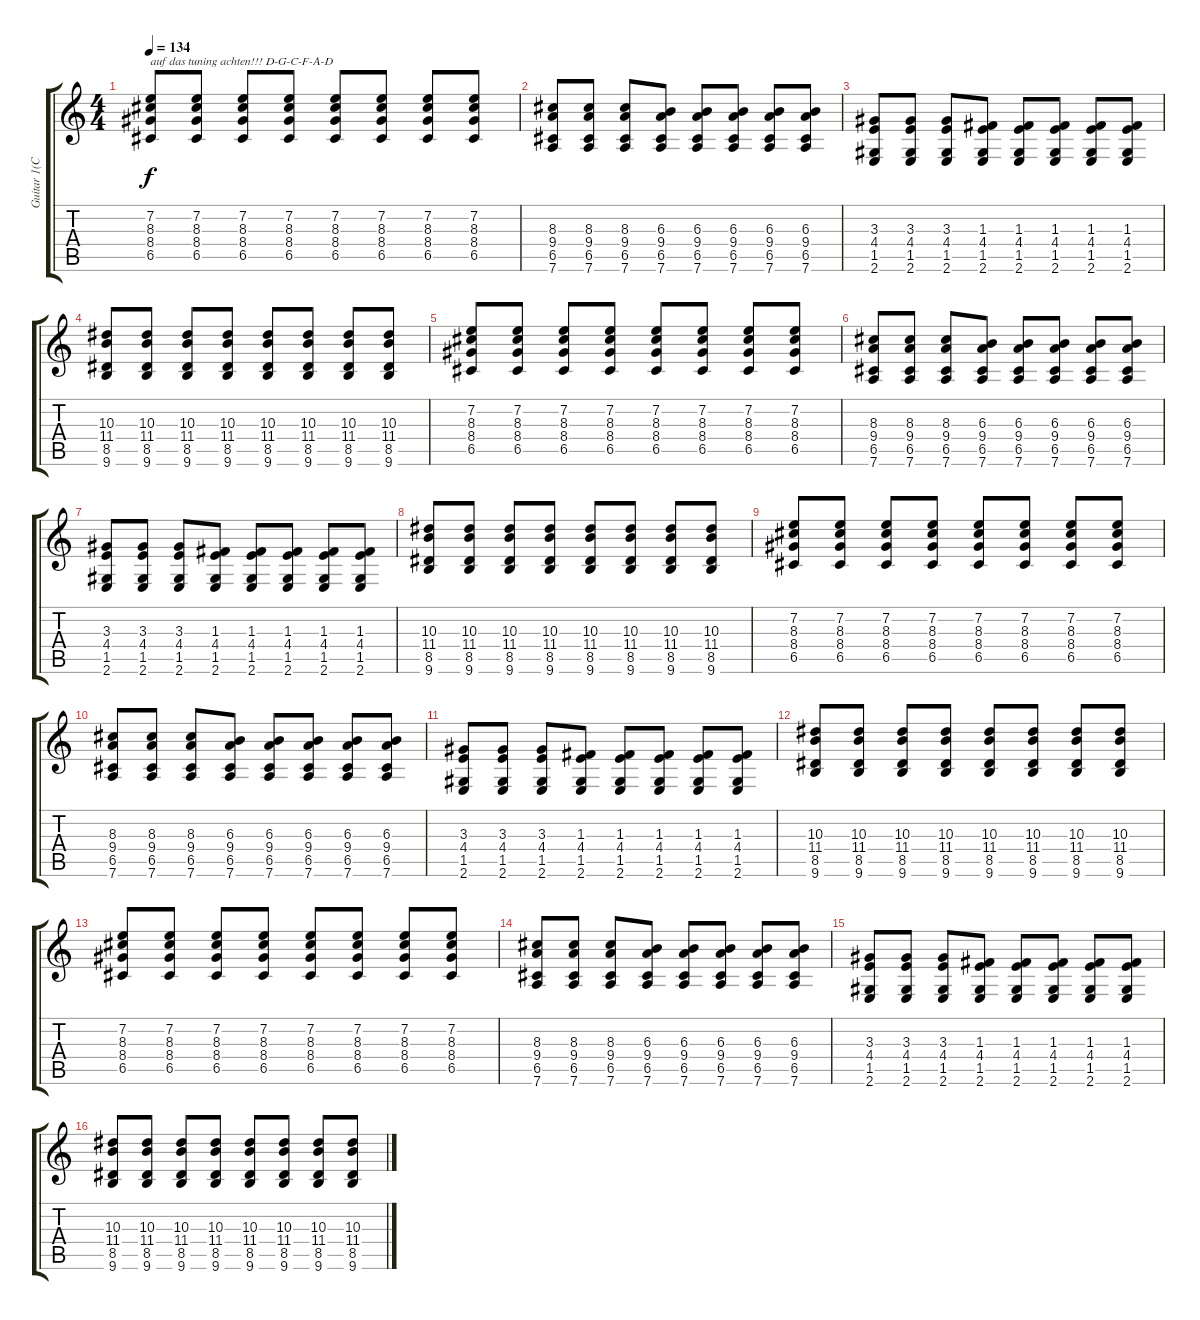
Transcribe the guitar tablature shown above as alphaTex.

\track ("Guitar 1(Christian)" "Guitar 1(C") {instrument electricguitarclean}
\staff {score tabs}
\tuning (D4 A3 F3 C3 G2 D2) {hide}
\ts (4 4)
\tempo 134
\clef g2
\ks c
(7.2 8.3 8.4 6.5).8{txt "auf das tuning achten!!! D-G-C-F-A-D" dy f instrument electricguitarclean} (7.2 8.3 8.4 6.5).8 (7.2 8.3 8.4 6.5).8 (7.2 8.3 8.4 6.5).8 (7.2 8.3 8.4 6.5).8 (7.2 8.3 8.4 6.5).8 (7.2 8.3 8.4 6.5).8 (7.2 8.3 8.4 6.5).8 |
(8.3 9.4 6.5 7.6).8 (8.3 9.4 6.5 7.6).8 (8.3 9.4 6.5 7.6).8 (6.3 9.4 6.5 7.6).8 (6.3 9.4 6.5 7.6).8 (6.3 9.4 6.5 7.6).8 (6.3 9.4 6.5 7.6).8 (6.3 9.4 6.5 7.6).8 |
(3.3 4.4 1.5 2.6).8 (3.3 4.4 1.5 2.6).8 (3.3 4.4 1.5 2.6).8 (1.3 4.4 1.5 2.6).8 (1.3 4.4 1.5 2.6).8 (1.3 4.4 1.5 2.6).8 (1.3 4.4 1.5 2.6).8 (1.3 4.4 1.5 2.6).8 |
(10.3 11.4 8.5 9.6).8 (10.3 11.4 8.5 9.6).8 (10.3 11.4 8.5 9.6).8 (10.3 11.4 8.5 9.6).8 (10.3 11.4 8.5 9.6).8 (10.3 11.4 8.5 9.6).8 (10.3 11.4 8.5 9.6).8 (10.3 11.4 8.5 9.6).8 |
(7.2 8.3 8.4 6.5).8 (7.2 8.3 8.4 6.5).8 (7.2 8.3 8.4 6.5).8 (7.2 8.3 8.4 6.5).8 (7.2 8.3 8.4 6.5).8 (7.2 8.3 8.4 6.5).8 (7.2 8.3 8.4 6.5).8 (7.2 8.3 8.4 6.5).8 |
(8.3 9.4 6.5 7.6).8 (8.3 9.4 6.5 7.6).8 (8.3 9.4 6.5 7.6).8 (6.3 9.4 6.5 7.6).8 (6.3 9.4 6.5 7.6).8 (6.3 9.4 6.5 7.6).8 (6.3 9.4 6.5 7.6).8 (6.3 9.4 6.5 7.6).8 |
(3.3 4.4 1.5 2.6).8 (3.3 4.4 1.5 2.6).8 (3.3 4.4 1.5 2.6).8 (1.3 4.4 1.5 2.6).8 (1.3 4.4 1.5 2.6).8 (1.3 4.4 1.5 2.6).8 (1.3 4.4 1.5 2.6).8 (1.3 4.4 1.5 2.6).8 |
(10.3 11.4 8.5 9.6).8 (10.3 11.4 8.5 9.6).8 (10.3 11.4 8.5 9.6).8 (10.3 11.4 8.5 9.6).8 (10.3 11.4 8.5 9.6).8 (10.3 11.4 8.5 9.6).8 (10.3 11.4 8.5 9.6).8 (10.3 11.4 8.5 9.6).8 |
(7.2 8.3 8.4 6.5).8 (7.2 8.3 8.4 6.5).8 (7.2 8.3 8.4 6.5).8 (7.2 8.3 8.4 6.5).8 (7.2 8.3 8.4 6.5).8 (7.2 8.3 8.4 6.5).8 (7.2 8.3 8.4 6.5).8 (7.2 8.3 8.4 6.5).8 |
(8.3 9.4 6.5 7.6).8 (8.3 9.4 6.5 7.6).8 (8.3 9.4 6.5 7.6).8 (6.3 9.4 6.5 7.6).8 (6.3 9.4 6.5 7.6).8 (6.3 9.4 6.5 7.6).8 (6.3 9.4 6.5 7.6).8 (6.3 9.4 6.5 7.6).8 |
(3.3 4.4 1.5 2.6).8 (3.3 4.4 1.5 2.6).8 (3.3 4.4 1.5 2.6).8 (1.3 4.4 1.5 2.6).8 (1.3 4.4 1.5 2.6).8 (1.3 4.4 1.5 2.6).8 (1.3 4.4 1.5 2.6).8 (1.3 4.4 1.5 2.6).8 |
(10.3 11.4 8.5 9.6).8 (10.3 11.4 8.5 9.6).8 (10.3 11.4 8.5 9.6).8 (10.3 11.4 8.5 9.6).8 (10.3 11.4 8.5 9.6).8 (10.3 11.4 8.5 9.6).8 (10.3 11.4 8.5 9.6).8 (10.3 11.4 8.5 9.6).8 |
(7.2 8.3 8.4 6.5).8 (7.2 8.3 8.4 6.5).8 (7.2 8.3 8.4 6.5).8 (7.2 8.3 8.4 6.5).8 (7.2 8.3 8.4 6.5).8 (7.2 8.3 8.4 6.5).8 (7.2 8.3 8.4 6.5).8 (7.2 8.3 8.4 6.5).8 |
(8.3 9.4 6.5 7.6).8 (8.3 9.4 6.5 7.6).8 (8.3 9.4 6.5 7.6).8 (6.3 9.4 6.5 7.6).8 (6.3 9.4 6.5 7.6).8 (6.3 9.4 6.5 7.6).8 (6.3 9.4 6.5 7.6).8 (6.3 9.4 6.5 7.6).8 |
(3.3 4.4 1.5 2.6).8 (3.3 4.4 1.5 2.6).8 (3.3 4.4 1.5 2.6).8 (1.3 4.4 1.5 2.6).8 (1.3 4.4 1.5 2.6).8 (1.3 4.4 1.5 2.6).8 (1.3 4.4 1.5 2.6).8 (1.3 4.4 1.5 2.6).8 |
(10.3 11.4 8.5 9.6).8 (10.3 11.4 8.5 9.6).8 (10.3 11.4 8.5 9.6).8 (10.3 11.4 8.5 9.6).8 (10.3 11.4 8.5 9.6).8 (10.3 11.4 8.5 9.6).8 (10.3 11.4 8.5 9.6).8 (10.3 11.4 8.5 9.6).8
